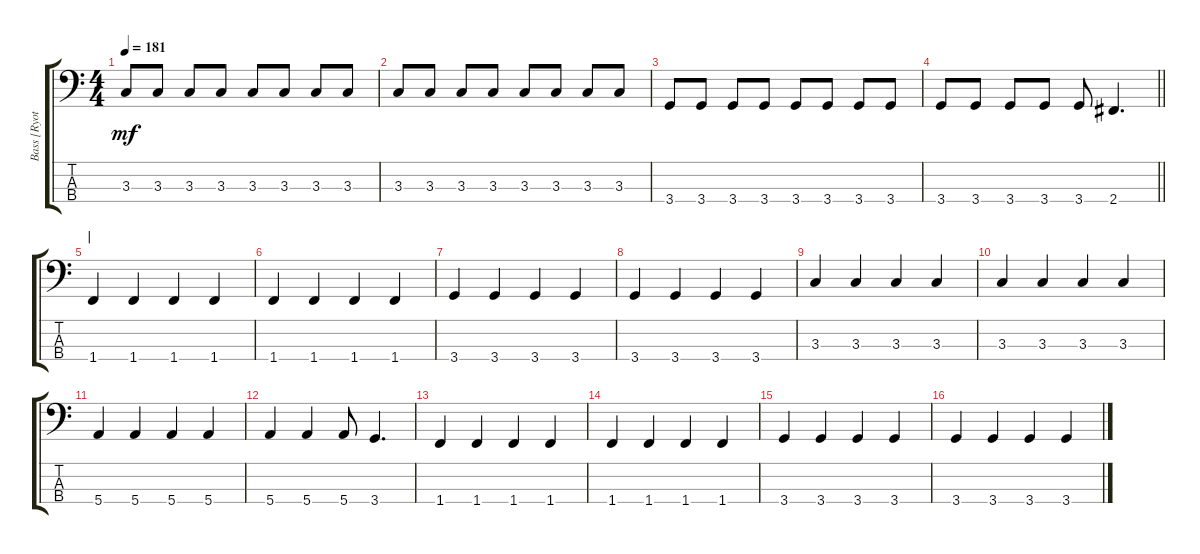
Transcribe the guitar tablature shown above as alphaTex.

\track ("Bass [Ryota]" "Bass [Ryot") {instrument electricbassfinger}
\staff {score tabs}
\tuning (G2 D2 A1 E1) {hide}
\ts (4 4)
\tempo 181
\clef f4
\ks c
3.3.8{dy mf} 3.3.8 3.3.8 3.3.8 3.3.8 3.3.8 3.3.8 3.3.8 |
3.3.8 3.3.8 3.3.8 3.3.8 3.3.8 3.3.8 3.3.8 3.3.8 |
3.4.8 3.4.8 3.4.8 3.4.8 3.4.8 3.4.8 3.4.8 3.4.8 |
\barLineRight lightlight
3.4.8 3.4.8 3.4.8 3.4.8 3.4.8 2.4.4{d} |
\section ("" "|")
1.4.4 1.4.4 1.4.4 1.4.4 |
1.4.4 1.4.4 1.4.4 1.4.4 |
3.4.4 3.4.4 3.4.4 3.4.4 |
3.4.4 3.4.4 3.4.4 3.4.4 |
3.3.4 3.3.4 3.3.4 3.3.4 |
3.3.4 3.3.4 3.3.4 3.3.4 |
5.4.4 5.4.4 5.4.4 5.4.4 |
5.4.4 5.4.4 5.4.8 3.4.4{d} |
1.4.4 1.4.4 1.4.4 1.4.4 |
1.4.4 1.4.4 1.4.4 1.4.4 |
3.4.4 3.4.4 3.4.4 3.4.4 |
3.4.4 3.4.4 3.4.4 3.4.4
